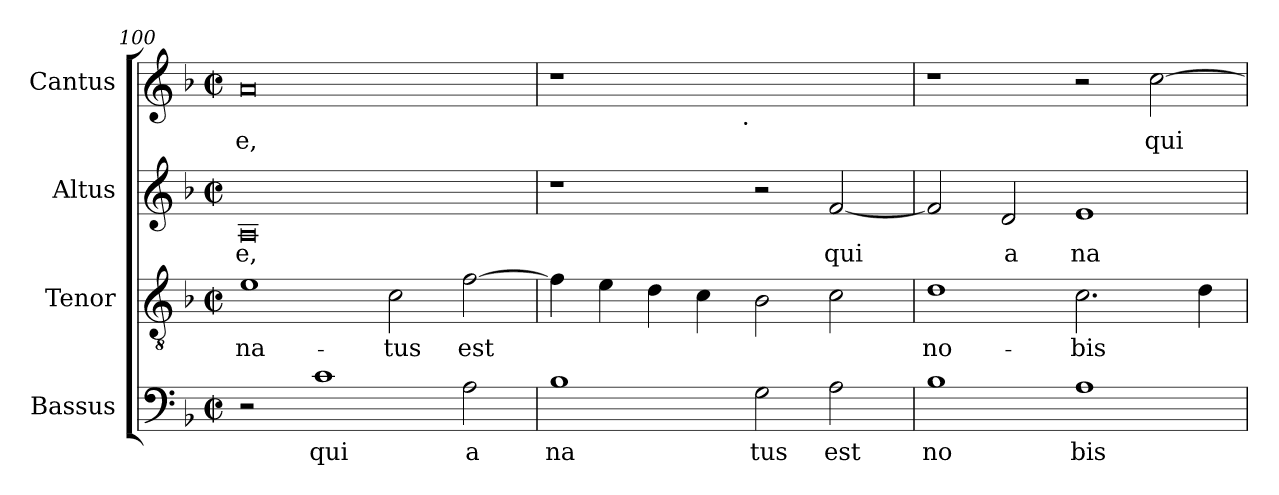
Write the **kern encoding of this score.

**kern	**text	**kern	**text	**kern	**text	**kern	**text
*part4	*part4	*part3	*part3	*part2	*part2	*part1	*part1
*staff4	*staff4	*staff3	*staff3	*staff2	*staff2	*staff1	*staff1
*I"Bassus	*	*I"Tenor	*	*I"Altus	*	*I"Cantus	*
*clefF4	*	*clefGv2	*	*clefG2	*	*clefG2	*
*k[b-]	*	*k[b-]	*	*k[b-]	*	*k[b-]	*
*F:	*	*F:	*	*F:	*	*F:	*
*M2/2	*	*M2/2	*	*M2/2	*	*M2/2	*
*met(c|)	*	*met(c|)	*	*met(c|)	*	*met(c|)	*
=100	=100	=100	=100	=100	=100	=100	=100
!	!	!	!LO:LY:b:cj	!	!LO:LY:b:cj	!	!LO:LY:b:cj
2r	.	1e	na-	0A	e,	0a	e,
!	!LO:LY:b:cj	!	!	!	!	!	!
1c	qui	.	.	.	.	.	.
!	!	!	!LO:LY:b:cj	!	!	!	!
.	.	2c\	-tus	.	.	.	.
!	!LO:LY:b:cj	!	!LO:LY:b:cj	!	!	!	!
2A\	a	[>2f\	est	.	.	.	.
=101	=101	=101	=101	=101	=101	=101	=101
!	!LO:LY:b:cj	!	!LO:LY:b:cj	!	!	!	!
*	*	*	*	*	*	*^	*
1B-	na	4f\]	.	1r	.	1r	2ryy	.
!	!	!	!LO:LY:b:cj	!	!	!	!	!
.	.	4e\	.	.	.	.	.	.
!	!	!	!LO:LY:b:cj	!	!	!	!	!
.	.	4d\	.	.	.	.	4...ryy	.
!	!	!	!LO:LY:b:cj	!	!	!	!	!
.	.	4c\	.	.	.	.	.	.
!	!	!	!	!	!	!	!LO:TX:b:t=.	!
.	.	.	.	.	.	.	1ryy	.
!	!LO:LY:b:cj	!	!LO:LY:b:cj	!	!	!	!	!
2G\	tus	2B-\	.	2r	.	1ryy	.	.
!	!LO:LY:b:cj	!	!LO:LY:b:cj	!	!LO:LY:b:cj	!	!	!
2A\	est	2c\	.	[<2f/	qui	.	.	.
.	.	.	.	.	.	.	32ryy	.
=102	=102	=102	=102	=102	=102	=102	=102	=102
!	!LO:LY:b:cj	!	!LO:LY:b:cj	!	!LO:LY:b:cj	!	!	!
*	*	*	*	*	*	*v	*v	*
1B-	no	1d	no-	2f/]	.	1r	.
!	!	!	!	!	!LO:LY:b:cj	!	!
.	.	.	.	2d/	a	.	.
!	!LO:LY:b:cj	!	!LO:LY:b:cj	!	!LO:LY:b:cj	!	!
1A	bis	2.c\	-bis	1e	na	2r	.
!	!	!	!	!	!	!	!LO:LY:b:cj
.	.	.	.	.	.	[>2cc\	qui
!	!	!	!LO:LY:b:cj	!	!	!	!
.	.	4d\	.	.	.	.	.
=	=	=	=	=	=	=	=
*-	*-	*-	*-	*-	*-	*-	*-
